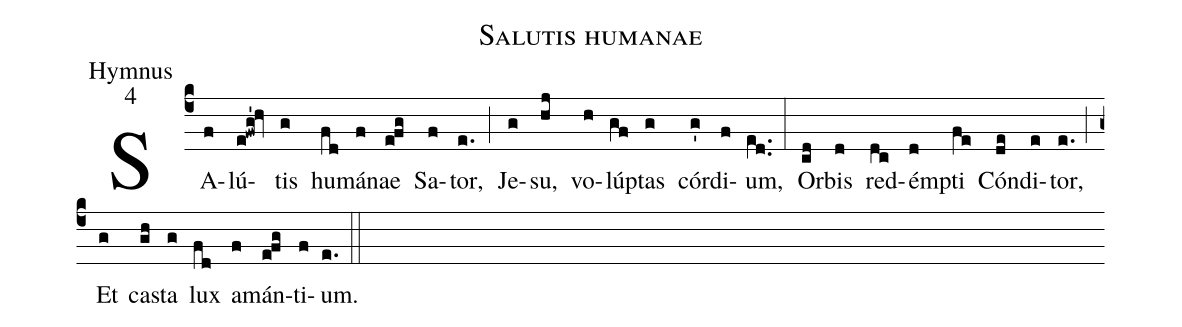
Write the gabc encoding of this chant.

name:Salutis humanae;
office-part:Hymnus;
mode:4;
%%
(c4) SA(f)lú(e!fwg'!hv)tis(g) hu(fd)má(f)nae(efg) Sa(f)tor,(e.) (;) Je(g)su,(hj) vo(h)lú(gf)ptas(g) cór(g')di(f)um,(e[ll:1]d..) (:) Or(cd)bis(d) red(dc)ém(d)pti(fe) Cón(de)di(e)tor,(e.) (;) Et(g) ca(gh)sta(g) lux(fd) a(f)mán(efg)ti(f)um.(e.) (::)
